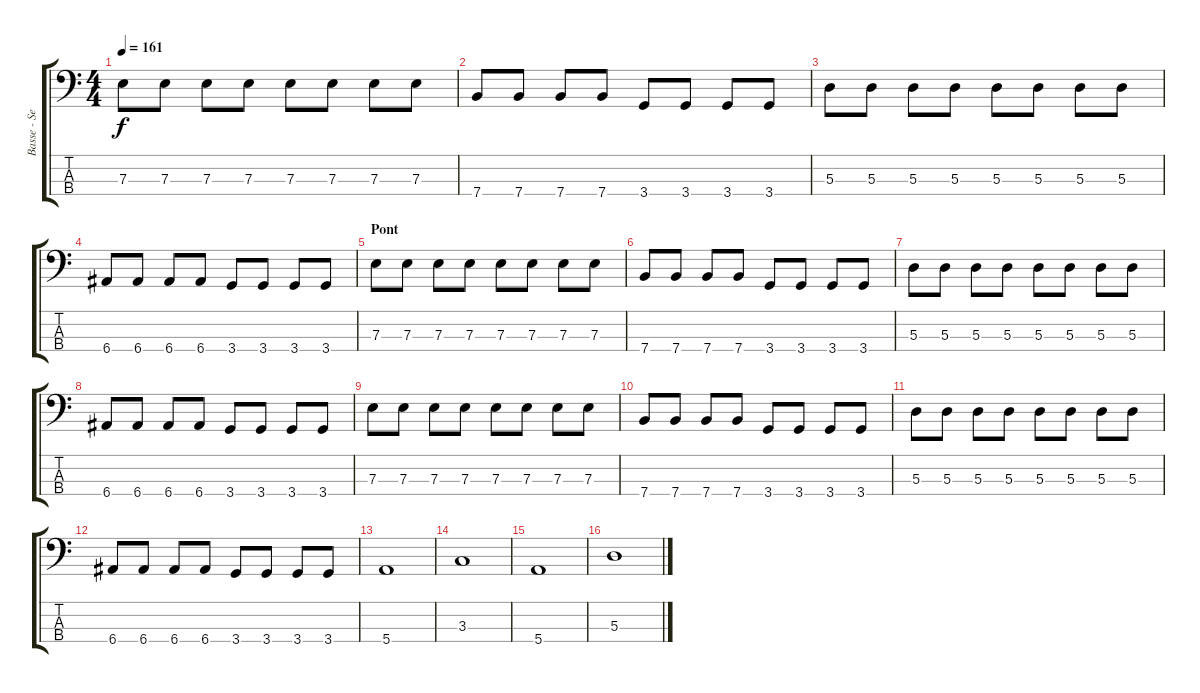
\track ("Basse - Seb" "Basse - Se") {instrument electricbassfinger}
\staff {score tabs}
\tuning (G2 D2 A1 E1) {hide}
\ts (4 4)
\tempo 161
\clef f4
\ks c
7.3.8{dy f} 7.3.8 7.3.8 7.3.8 7.3.8 7.3.8 7.3.8 7.3.8 |
7.4.8 7.4.8 7.4.8 7.4.8 3.4.8 3.4.8 3.4.8 3.4.8 |
5.3.8 5.3.8 5.3.8 5.3.8 5.3.8 5.3.8 5.3.8 5.3.8 |
6.4.8 6.4.8 6.4.8 6.4.8 3.4.8 3.4.8 3.4.8 3.4.8 |
\section ("" "Pont")
7.3.8 7.3.8 7.3.8 7.3.8 7.3.8 7.3.8 7.3.8 7.3.8 |
7.4.8 7.4.8 7.4.8 7.4.8 3.4.8 3.4.8 3.4.8 3.4.8 |
5.3.8 5.3.8 5.3.8 5.3.8 5.3.8 5.3.8 5.3.8 5.3.8 |
6.4.8 6.4.8 6.4.8 6.4.8 3.4.8 3.4.8 3.4.8 3.4.8 |
7.3.8 7.3.8 7.3.8 7.3.8 7.3.8 7.3.8 7.3.8 7.3.8 |
7.4.8 7.4.8 7.4.8 7.4.8 3.4.8 3.4.8 3.4.8 3.4.8 |
5.3.8 5.3.8 5.3.8 5.3.8 5.3.8 5.3.8 5.3.8 5.3.8 |
6.4.8 6.4.8 6.4.8 6.4.8 3.4.8 3.4.8 3.4.8 3.4.8 |
5.4.1 |
3.3.1 |
5.4.1 |
5.3.1
